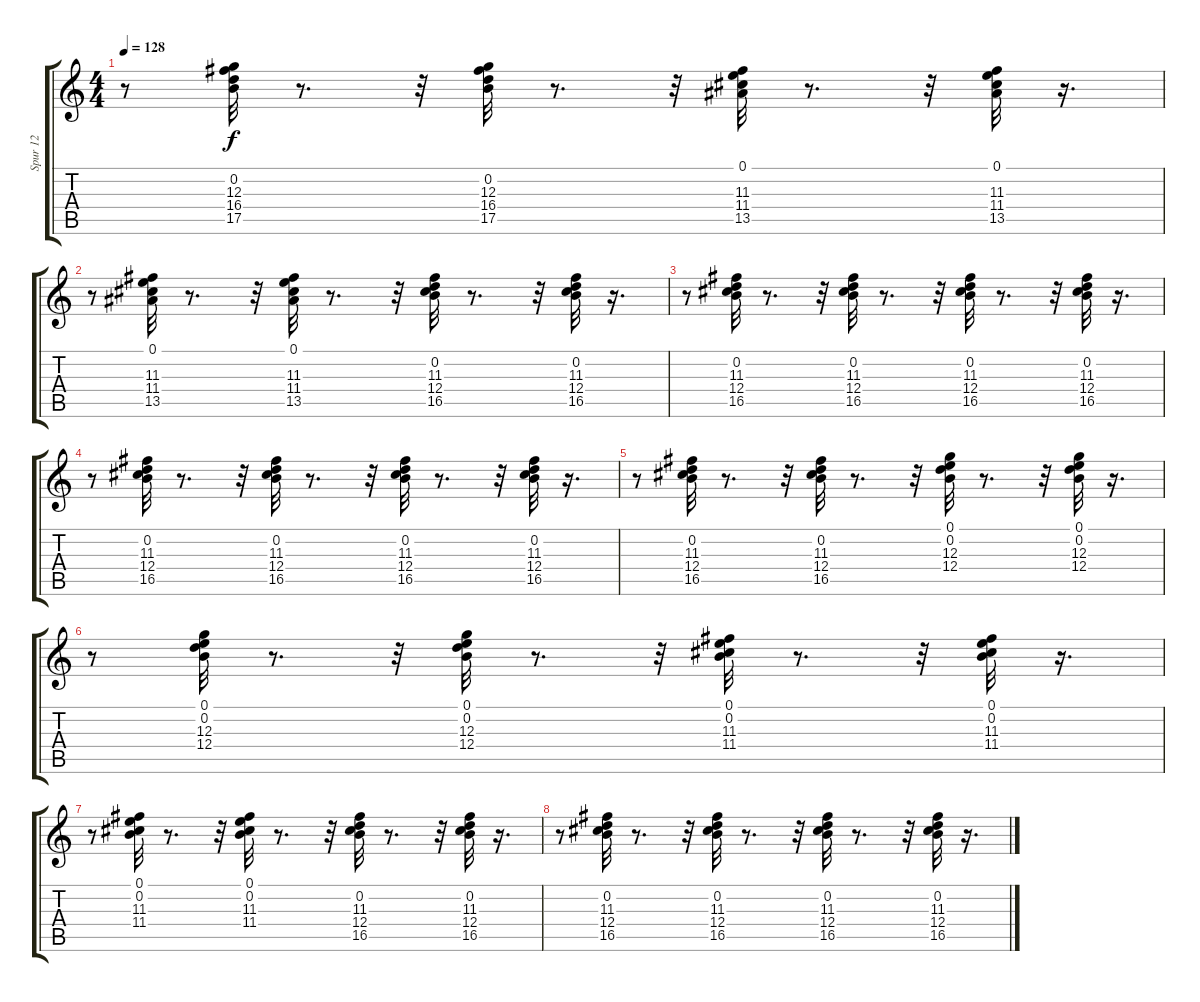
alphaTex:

\track ("Spur 12" "Spur 12") {instrument electricguitarmuted}
\staff {score tabs}
\tuning (E4 B3 G3 D3 A2 E2) {hide}
\ts (4 4)
\tempo 128
\clef g2
\ks c
r.8{dy f} (0.2 12.3 16.4 17.5).32 r.8{d} r.32 (0.2 12.3 16.4 17.5).32 r.8{d} r.32 (0.1 11.3 11.4 13.5).32 r.8{d} r.32 (0.1 11.3 11.4 13.5).32 r.16{d} |
r.8 (0.1 11.3 11.4 13.5).32 r.8{d} r.32 (0.1 11.3 11.4 13.5).32 r.8{d} r.32 (0.2 11.3 12.4 16.5).32 r.8{d} r.32 (0.2 11.3 12.4 16.5).32 r.16{d} |
r.8 (0.2 11.3 12.4 16.5).32 r.8{d} r.32 (0.2 11.3 12.4 16.5).32 r.8{d} r.32 (0.2 11.3 12.4 16.5).32 r.8{d} r.32 (0.2 11.3 12.4 16.5).32 r.16{d} |
r.8 (0.2 11.3 12.4 16.5).32 r.8{d} r.32 (0.2 11.3 12.4 16.5).32 r.8{d} r.32 (0.2 11.3 12.4 16.5).32 r.8{d} r.32 (0.2 11.3 12.4 16.5).32 r.16{d} |
r.8 (0.2 11.3 12.4 16.5).32 r.8{d} r.32 (0.2 11.3 12.4 16.5).32 r.8{d} r.32 (0.1 0.2 12.3 12.4).32 r.8{d} r.32 (0.1 0.2 12.3 12.4).32 r.16{d} |
r.8 (0.1 0.2 12.3 12.4).32 r.8{d} r.32 (0.1 0.2 12.3 12.4).32 r.8{d} r.32 (0.1 0.2 11.3 11.4).32 r.8{d} r.32 (0.1 0.2 11.3 11.4).32 r.16{d} |
r.8 (0.1 0.2 11.3 11.4).32 r.8{d} r.32 (0.1 0.2 11.3 11.4).32 r.8{d} r.32 (0.2 11.3 12.4 16.5).32 r.8{d} r.32 (0.2 11.3 12.4 16.5).32 r.16{d} |
r.8 (0.2 11.3 12.4 16.5).32 r.8{d} r.32 (0.2 11.3 12.4 16.5).32 r.8{d} r.32 (0.2 11.3 12.4 16.5).32 r.8{d} r.32 (0.2 11.3 12.4 16.5).32 r.16{d}
